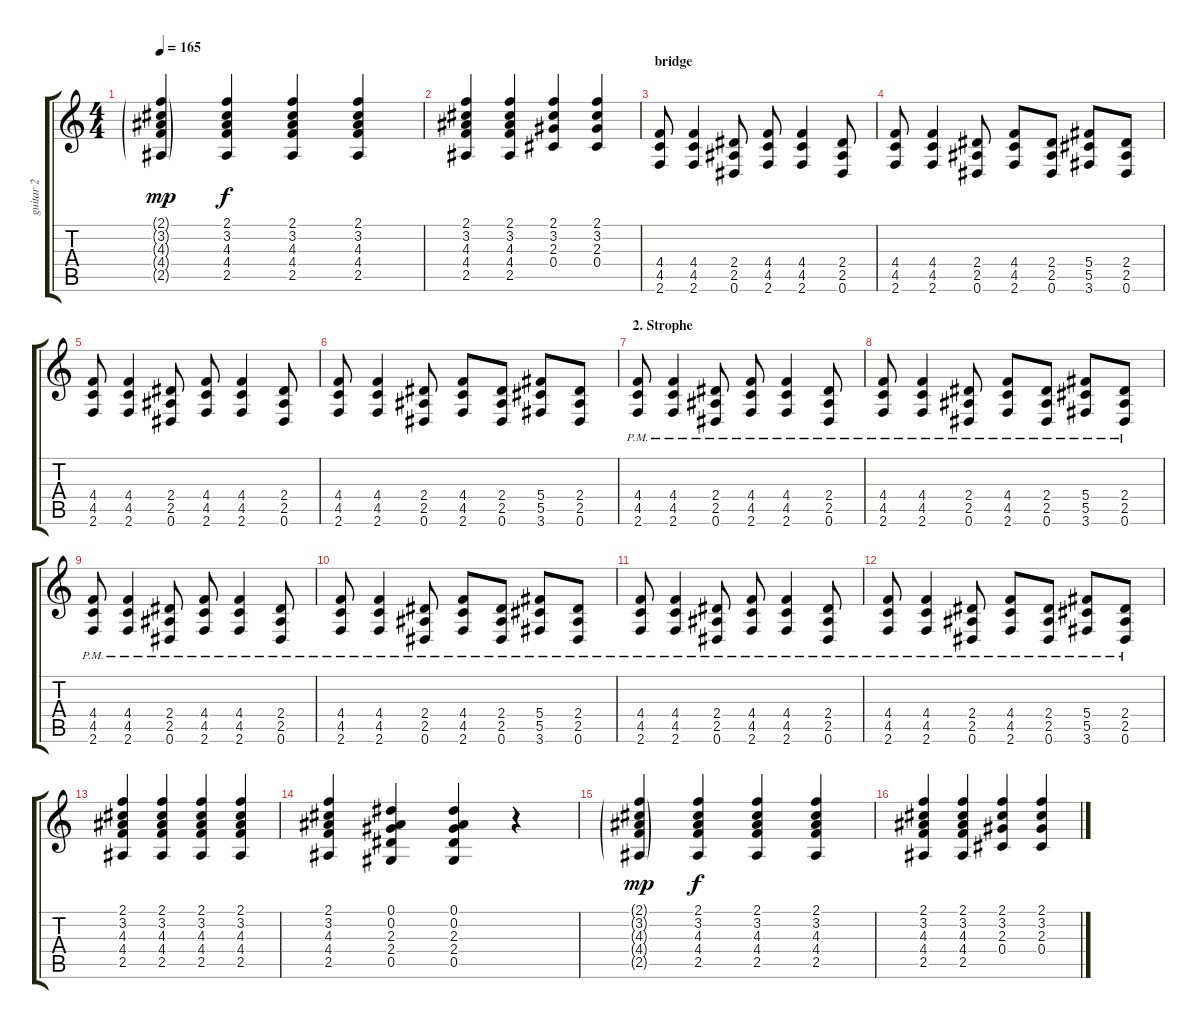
\track ("guitar 2" "guitar 2") {instrument distortionguitar}
\staff {score tabs}
\tuning (Eb4 Bb3 Gb3 Db3 Ab2 Eb2) {hide}
\ts (4 4)
\tempo 165
\clef g2
\ks c
(2.1{g} 3.2{g} 4.3{g} 4.4{g} 2.5{g}).4{dy mp} (2.1 3.2 4.3 4.4 2.5).4{dy f} (2.1 3.2 4.3 4.4 2.5).4 (2.1 3.2 4.3 4.4 2.5).4 |
(2.1 3.2 4.3 4.4 2.5).4 (2.1 3.2 4.3 4.4 2.5).4 (2.1 3.2 2.3 0.4).4 (2.1 3.2 2.3 0.4).4 |
\section ("" "bridge")
(4.4 4.5 2.6).8{volume 16} (4.4 4.5 2.6).4 (2.4 2.5 0.6).8 (4.4 4.5 2.6).8 (4.4 4.5 2.6).4 (2.4 2.5 0.6).8 |
(4.4 4.5 2.6).8 (4.4 4.5 2.6).4 (2.4 2.5 0.6).8 (4.4 4.5 2.6).8 (2.4 2.5 0.6).8 (5.4 5.5 3.6).8 (2.4 2.5 0.6).8 |
(4.4 4.5 2.6).8 (4.4 4.5 2.6).4 (2.4 2.5 0.6).8 (4.4 4.5 2.6).8 (4.4 4.5 2.6).4 (2.4 2.5 0.6).8 |
(4.4 4.5 2.6).8 (4.4 4.5 2.6).4 (2.4 2.5 0.6).8 (4.4 4.5 2.6).8 (2.4 2.5 0.6).8 (5.4 5.5 3.6).8 (2.4 2.5 0.6).8 |
\section ("" "2. Strophe")
(4.4{pm} 4.5{pm} 2.6{pm}).8{volume 13} (4.4{pm} 4.5{pm} 2.6{pm}).4 (2.4{pm} 2.5{pm} 0.6{pm}).8 (4.4{pm} 4.5{pm} 2.6{pm}).8 (4.4{pm} 4.5{pm} 2.6{pm}).4 (2.4{pm} 2.5{pm} 0.6{pm}).8 |
(4.4{pm} 4.5{pm} 2.6{pm}).8 (4.4{pm} 4.5{pm} 2.6{pm}).4 (2.4{pm} 2.5{pm} 0.6{pm}).8 (4.4{pm} 4.5{pm} 2.6{pm}).8 (2.4{pm} 2.5{pm} 0.6{pm}).8 (5.4{pm} 5.5{pm} 3.6{pm}).8 (2.4{pm} 2.5{pm} 0.6{pm}).8 |
(4.4{pm} 4.5{pm} 2.6{pm}).8 (4.4{pm} 4.5{pm} 2.6{pm}).4 (2.4{pm} 2.5{pm} 0.6{pm}).8 (4.4{pm} 4.5{pm} 2.6{pm}).8 (4.4{pm} 4.5{pm} 2.6{pm}).4 (2.4{pm} 2.5{pm} 0.6{pm}).8 |
(4.4{pm} 4.5{pm} 2.6{pm}).8 (4.4{pm} 4.5{pm} 2.6{pm}).4 (2.4{pm} 2.5{pm} 0.6{pm}).8 (4.4{pm} 4.5{pm} 2.6{pm}).8 (2.4{pm} 2.5{pm} 0.6{pm}).8 (5.4{pm} 5.5{pm} 3.6{pm}).8 (2.4{pm} 2.5{pm} 0.6{pm}).8 |
(4.4{pm} 4.5{pm} 2.6{pm}).8 (4.4{pm} 4.5{pm} 2.6{pm}).4 (2.4{pm} 2.5{pm} 0.6{pm}).8 (4.4{pm} 4.5{pm} 2.6{pm}).8 (4.4{pm} 4.5{pm} 2.6{pm}).4 (2.4{pm} 2.5{pm} 0.6{pm}).8 |
(4.4{pm} 4.5{pm} 2.6{pm}).8 (4.4{pm} 4.5{pm} 2.6{pm}).4 (2.4{pm} 2.5{pm} 0.6{pm}).8 (4.4{pm} 4.5{pm} 2.6{pm}).8 (2.4{pm} 2.5{pm} 0.6{pm}).8 (5.4{pm} 5.5{pm} 3.6{pm}).8 (2.4{pm} 2.5{pm} 0.6{pm}).8 |
(2.1 3.2 4.3 4.4 2.5).4{volume 13} (2.1 3.2 4.3 4.4 2.5).4 (2.1 3.2 4.3 4.4 2.5).4 (2.1 3.2 4.3 4.4 2.5).4 |
(2.1 3.2 4.3 4.4 2.5).4 (0.1 0.2 2.3 2.4 0.5).4 (0.1 0.2 2.3 2.4 0.5).4 r.4 |
(2.1{g} 3.2{g} 4.3{g} 4.4{g} 2.5{g}).4{dy mp} (2.1 3.2 4.3 4.4 2.5).4{dy f} (2.1 3.2 4.3 4.4 2.5).4 (2.1 3.2 4.3 4.4 2.5).4 |
(2.1 3.2 4.3 4.4 2.5).4 (2.1 3.2 4.3 4.4 2.5).4 (2.1 3.2 2.3 0.4).4 (2.1 3.2 2.3 0.4).4
